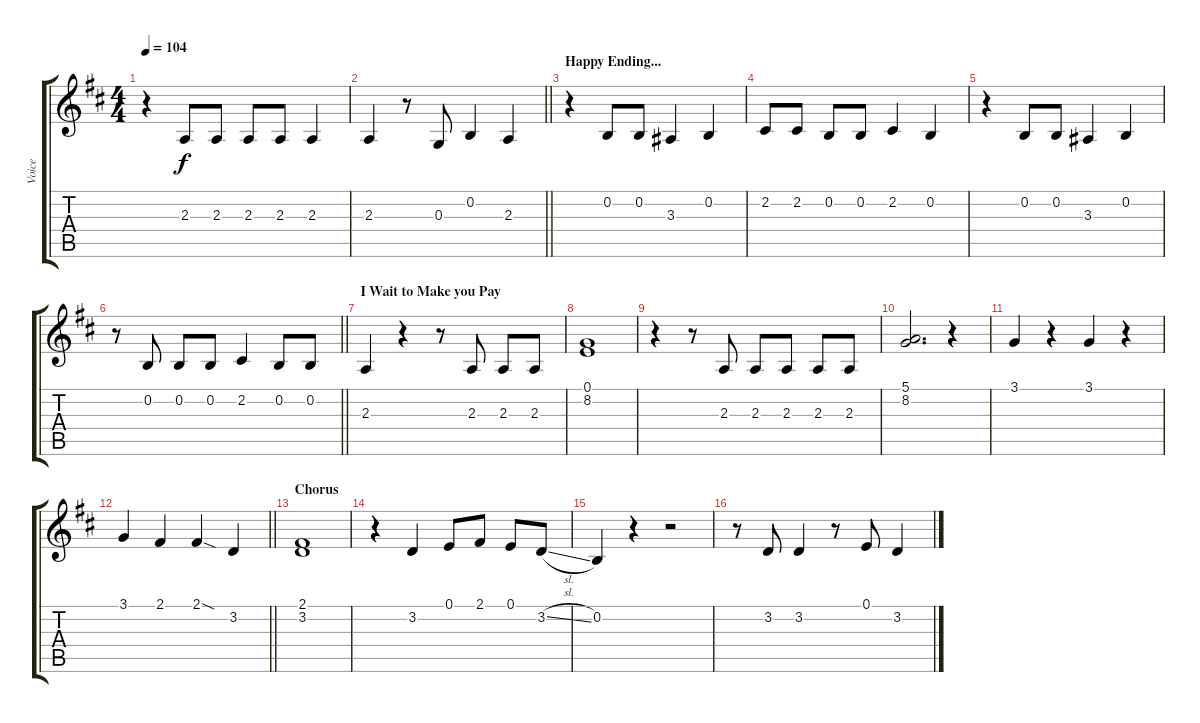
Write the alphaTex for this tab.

\track ("Voice" "Voice") {instrument reedorgan}
\staff {score tabs}
\tuning (E4 B3 G3 D3 A2 E2) {hide}
\ts (4 4)
\tempo 104
\clef g2
\ks d
r.4{dy f} 2.3.8 2.3.8 2.3.8 2.3.8 2.3.4 |
\barLineRight lightlight
2.3.4 r.8 0.3.8 0.2.4 2.3.4 |
\section ("" "Happy Ending...")
r.4 0.2.8 0.2.8 3.3.4 0.2.4 |
2.2.8 2.2.8 0.2.8 0.2.8 2.2.4 0.2.4 |
r.4 0.2.8 0.2.8 3.3.4 0.2.4 |
\barLineRight lightlight
r.8 0.2.8 0.2.8 0.2.8 2.2.4 0.2.8 0.2.8 |
\section ("" "I Wait to Make you Pay")
2.3.4 r.4 r.8 2.3.8 2.3.8 2.3.8 |
(0.1 8.2).1 |
r.4 r.8 2.3.8 2.3.8 2.3.8 2.3.8 2.3.8 |
(5.1 8.2).2{d} r.4 |
3.1.4 r.4 3.1.4 r.4 |
\barLineRight lightlight
3.1.4 2.1.4 2.1{sod}.4 3.2.4 |
\section ("" "Chorus")
(2.1 3.2).1 |
r.4 3.2.4 0.1.8 2.1.8 0.1.8 3.2{sl}.8 |
0.2.4 r.4 r.2 |
r.8 3.2.8 3.2.4 r.8 0.1.8 3.2.4
